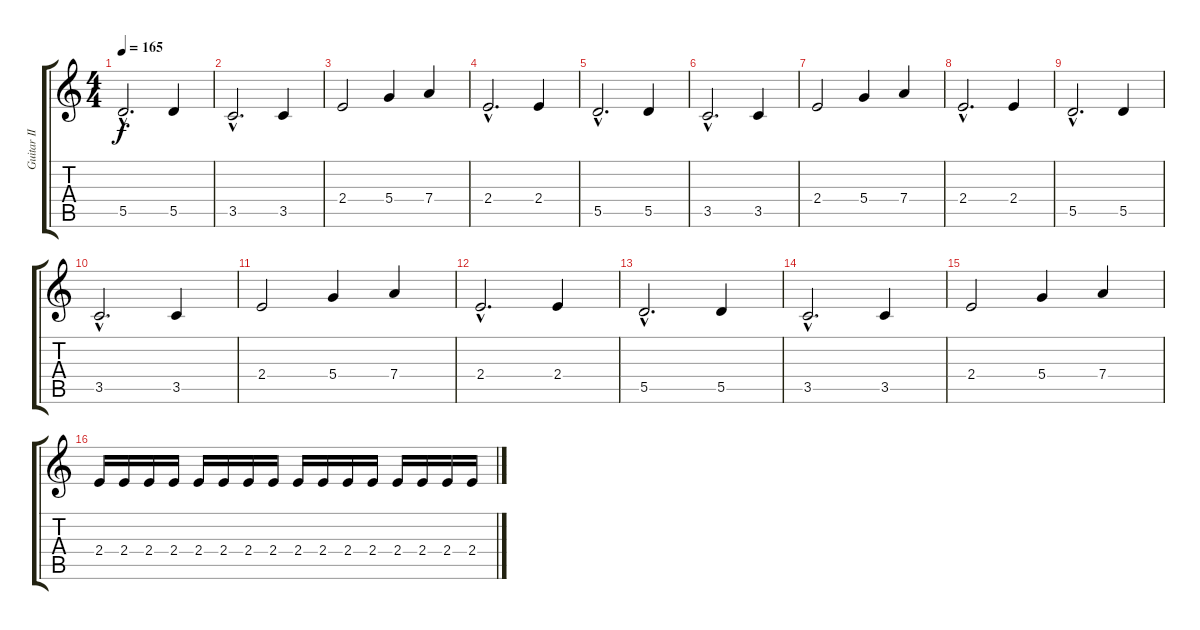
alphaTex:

\track ("Guitar II" "Guitar II") {instrument distortionguitar}
\staff {score tabs}
\tuning (E4 B3 G3 D3 A2 E2) {hide}
\ts (4 4)
\tempo 165
\clef g2
\ks c
5.5{hac}.2{d dy f} 5.5.4 |
3.5{hac}.2{d} 3.5.4 |
2.4.2 5.4.4 7.4.4 |
2.4{hac}.2{d} 2.4.4 |
5.5{hac}.2{d} 5.5.4 |
3.5{hac}.2{d} 3.5.4 |
2.4.2 5.4.4 7.4.4 |
2.4{hac}.2{d} 2.4.4 |
5.5{hac}.2{d} 5.5.4 |
3.5{hac}.2{d} 3.5.4 |
2.4.2 5.4.4 7.4.4 |
2.4{hac}.2{d} 2.4.4 |
5.5{hac}.2{d} 5.5.4 |
3.5{hac}.2{d} 3.5.4 |
2.4.2 5.4.4 7.4.4 |
2.4.16 2.4.16 2.4.16 2.4.16 2.4.16 2.4.16 2.4.16 2.4.16 2.4.16 2.4.16 2.4.16 2.4.16 2.4.16 2.4.16 2.4.16 2.4.16
